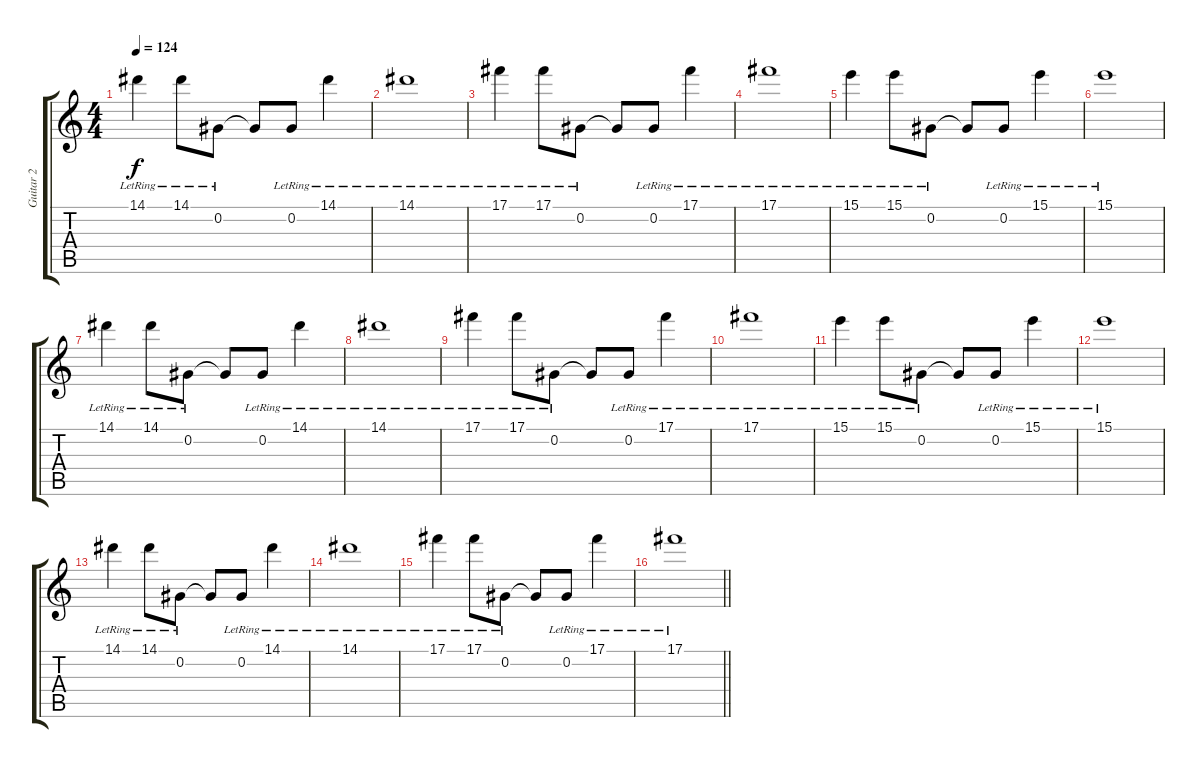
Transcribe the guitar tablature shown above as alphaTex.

\track ("Guitar 2" "Guitar 2") {instrument electricguitarjazz}
\staff {score tabs}
\tuning (Db4 Ab3 E3 B2 Gb2 Db2) {hide}
\ts (4 4)
\tempo 124
\clef g2
\ks c
14.1{lr}.4{dy f} 14.1{lr}.8 0.2{lr}.8 0.2{t}.8 0.2{lr}.8 14.1{lr}.4 |
14.1{lr}.1 |
17.1{lr}.4 17.1{lr}.8 0.2{lr}.8 0.2{t}.8 0.2{lr}.8 17.1{lr}.4 |
17.1{lr}.1 |
15.1{lr}.4 15.1{lr}.8 0.2{lr}.8 0.2{t}.8 0.2{lr}.8 15.1{lr}.4 |
15.1{lr}.1 |
14.1{lr}.4 14.1{lr}.8 0.2{lr}.8 0.2{t}.8 0.2{lr}.8 14.1{lr}.4 |
14.1{lr}.1 |
17.1{lr}.4 17.1{lr}.8 0.2{lr}.8 0.2{t}.8 0.2{lr}.8 17.1{lr}.4 |
17.1{lr}.1 |
15.1{lr}.4 15.1{lr}.8 0.2{lr}.8 0.2{t}.8 0.2{lr}.8 15.1{lr}.4 |
15.1{lr}.1 |
14.1{lr}.4 14.1{lr}.8 0.2{lr}.8 0.2{t}.8 0.2{lr}.8 14.1{lr}.4 |
14.1{lr}.1 |
17.1{lr}.4 17.1{lr}.8 0.2{lr}.8 0.2{t}.8 0.2{lr}.8 17.1{lr}.4 |
\barLineRight lightlight
17.1{lr}.1
